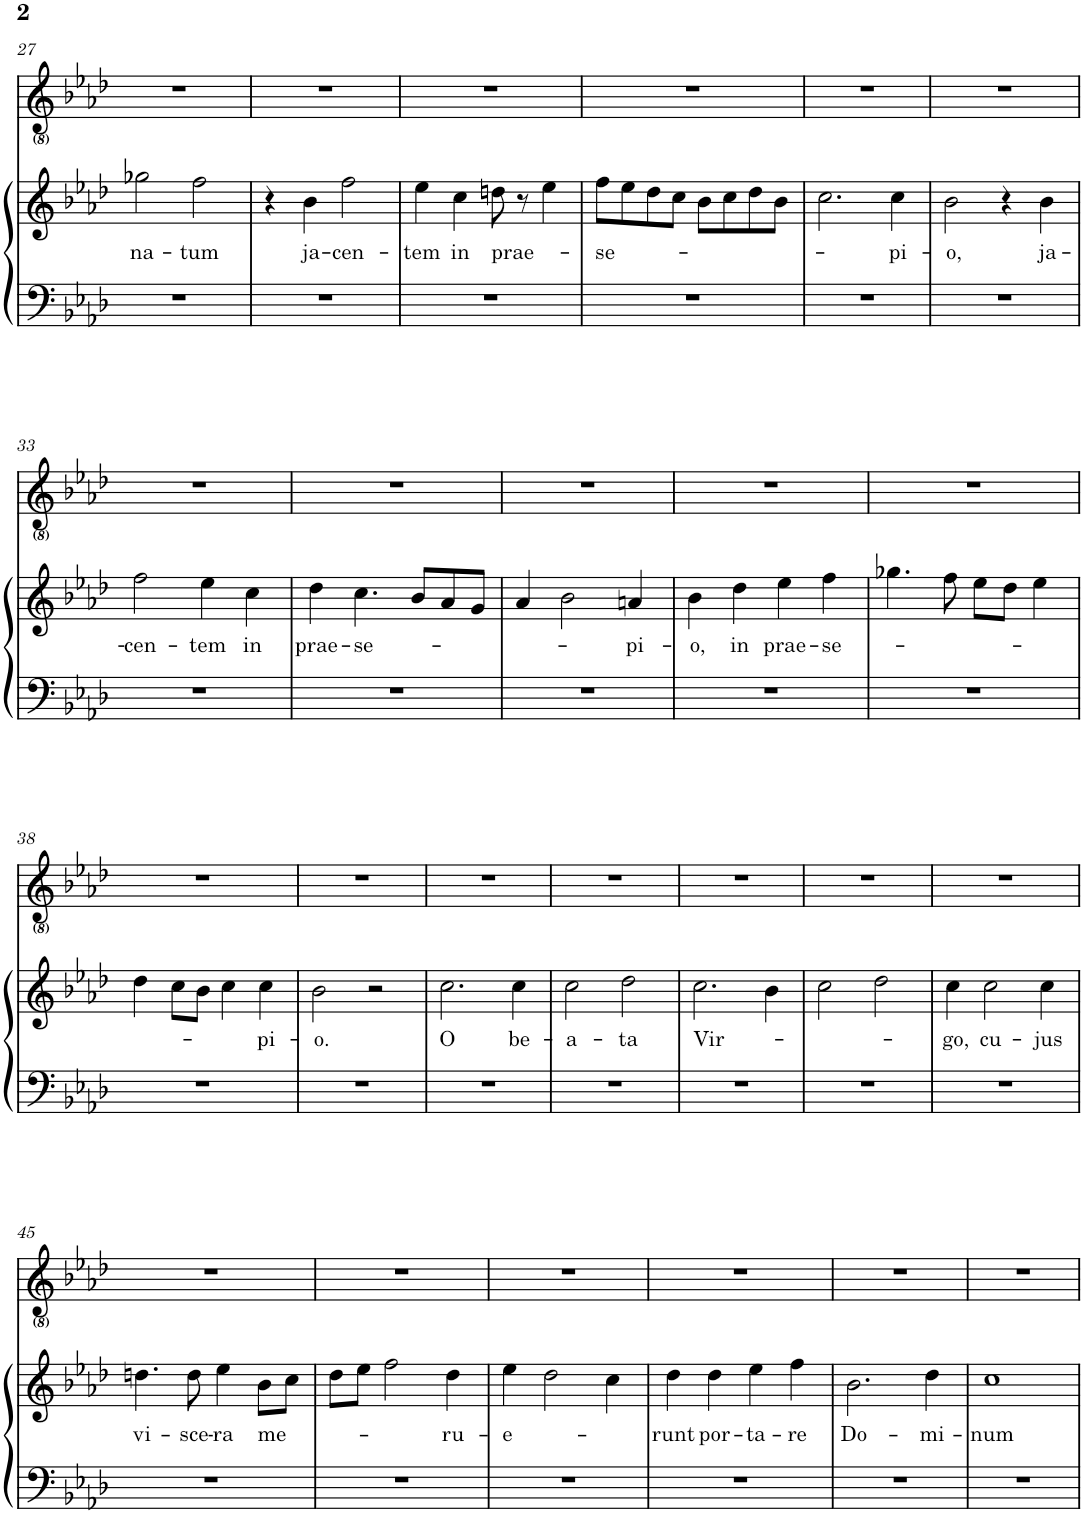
**kern	**kern	**text	**kern
*part2	*part2	*part2	*part1
*staff3	*staff2	*staff2	*staff1
*I"Piano	*	*	*I"Voice
*I'Pno	*	*	*
!!LO:PB:g=z
*clefF4	*clefG2	*	*clefG2
*k[b-e-a-d-]	*k[b-e-a-d-]	*	*k[b-e-a-d-]
*M4/4	*M4/4	*	*M4/4
*met(c)	*met(c)	*	*met(c)
=27	=27	=27	=27
!	!	!LO:LY:b	!
1r	2gg-X\	na-	1r
!	!	!LO:LY:b	!
.	2ff\	tum	.
=28	=28	=28	=28
1r	4r	.	1r
!	!	!LO:LY:b	!
.	4b-\	ja-	.
!	!	!LO:LY:b	!
.	2ff\	-cen-	.
=29	=29	=29	=29
!	!	!LO:LY:b	!
1r	4ee-\	-tem	1r
!	!	!LO:LY:b	!
.	4cc\	in	.
!	!	!LO:LY:b	!
.	8ddn\	prae-	.
.	8r	.	.
.	4ee-\	.	.
=30	=30	=30	=30
!	!	!LO:LY:b	!
1r	8ff\L	-se-	1r
.	8ee-\	.	.
.	8dd-\	.	.
.	8cc\J	.	.
.	8b-\L	.	.
.	8cc\	.	.
.	8dd-\	.	.
.	8b-\J	.	.
=31	=31	=31	=31
1r	2.cc\	.	1r
!	!	!LO:LY:b	!
.	4cc\	-pi-	.
=32	=32	=32	=32
!	!	!LO:LY:b	!
1r	2b-\	-o,	1r
.	4r	.	.
!	!	!LO:LY:b	!
.	4b-\	ja-	.
!!LO:LB:g=z
=33	=33	=33	=33
!	!	!LO:LY:b	!
1r	2ff\	-cen-	1r
!	!	!LO:LY:b	!
.	4ee-\	-tem	.
!	!	!LO:LY:b	!
.	4cc\	in	.
=34	=34	=34	=34
!	!	!LO:LY:b	!
1r	4dd-\	prae-	1r
!	!	!LO:LY:b	!
.	4.cc\	-se-	.
.	8b-/L	.	.
.	8a-/	.	.
.	8g/J	.	.
=35	=35	=35	=35
1r	4a-/	.	1r
.	2b-\	.	.
!	!	!LO:LY:b	!
.	4an/	-pi-	.
=36	=36	=36	=36
!	!	!LO:LY:b	!
1r	4b-\	-o,	1r
!	!	!LO:LY:b	!
.	4dd-\	in	.
!	!	!LO:LY:b	!
.	4ee-\	prae-	.
!	!	!LO:LY:b	!
.	4ff\	-se-	.
=37	=37	=37	=37
1r	4.gg-X\	.	1r
.	8ff\	.	.
.	8ee-\L	.	.
.	8dd-\J	.	.
.	4ee-\	.	.
!!LO:LB:g=z
=38	=38	=38	=38
1r	4dd-\	.	1r
.	8cc\L	.	.
.	8b-\J	.	.
.	4cc\	.	.
!	!	!LO:LY:b	!
.	4cc\	-pi-	.
=39	=39	=39	=39
!	!	!LO:LY:b	!
1r	2b-\	-o.	1r
.	2r	.	.
=40	=40	=40	=40
!	!	!LO:LY:b	!
1r	2.cc\	O	1r
!	!	!LO:LY:b	!
.	4cc\	be-	.
=41	=41	=41	=41
!	!	!LO:LY:b	!
1r	2cc\	-a-	1r
!	!	!LO:LY:b	!
.	2dd-\	-ta	.
=42	=42	=42	=42
!	!	!LO:LY:b	!
1r	2.cc\	Vir-	1r
.	4b-\	.	.
=43	=43	=43	=43
1r	2cc\	.	1r
.	2dd-\	.	.
=44	=44	=44	=44
!	!	!LO:LY:b	!
1r	4cc\	-go,	1r
!	!	!LO:LY:b	!
.	2cc\	cu-	.
!	!	!LO:LY:b	!
.	4cc\	-jus	.
!!LO:LB:g=z
=45	=45	=45	=45
!	!	!LO:LY:b	!
1r	4.ddn\	vi-	1r
!	!	!LO:LY:b	!
.	8dd\	-sce-	.
!	!	!LO:LY:b	!
.	4ee-\	-ra	.
!	!	!LO:LY:b	!
.	8b-\L	me-	.
.	8cc\J	.	.
=46	=46	=46	=46
1r	8dd-\L	.	1r
.	8ee-\J	.	.
.	2ff\	.	.
!	!	!LO:LY:b	!
.	4dd-\	-ru-	.
=47	=47	=47	=47
!	!	!LO:LY:b	!
1r	4ee-\	-e-	1r
.	2dd-\	.	.
.	4cc\	.	.
=48	=48	=48	=48
!	!	!LO:LY:b	!
1r	4dd-\	runt	1r
!	!	!LO:LY:b	!
.	4dd-\	por-	.
!	!	!LO:LY:b	!
.	4ee-\	-ta-	.
!	!	!LO:LY:b	!
.	4ff\	-re	.
=49	=49	=49	=49
!	!	!LO:LY:b	!
1r	2.b-\	Do-	1r
!	!	!LO:LY:b	!
.	4dd-\	-mi-	.
=50	=50	=50	=50
!	!	!LO:LY:b	!
1r	1cc	-num	1r
=	=	=	=
*-	*-	*-	*-
